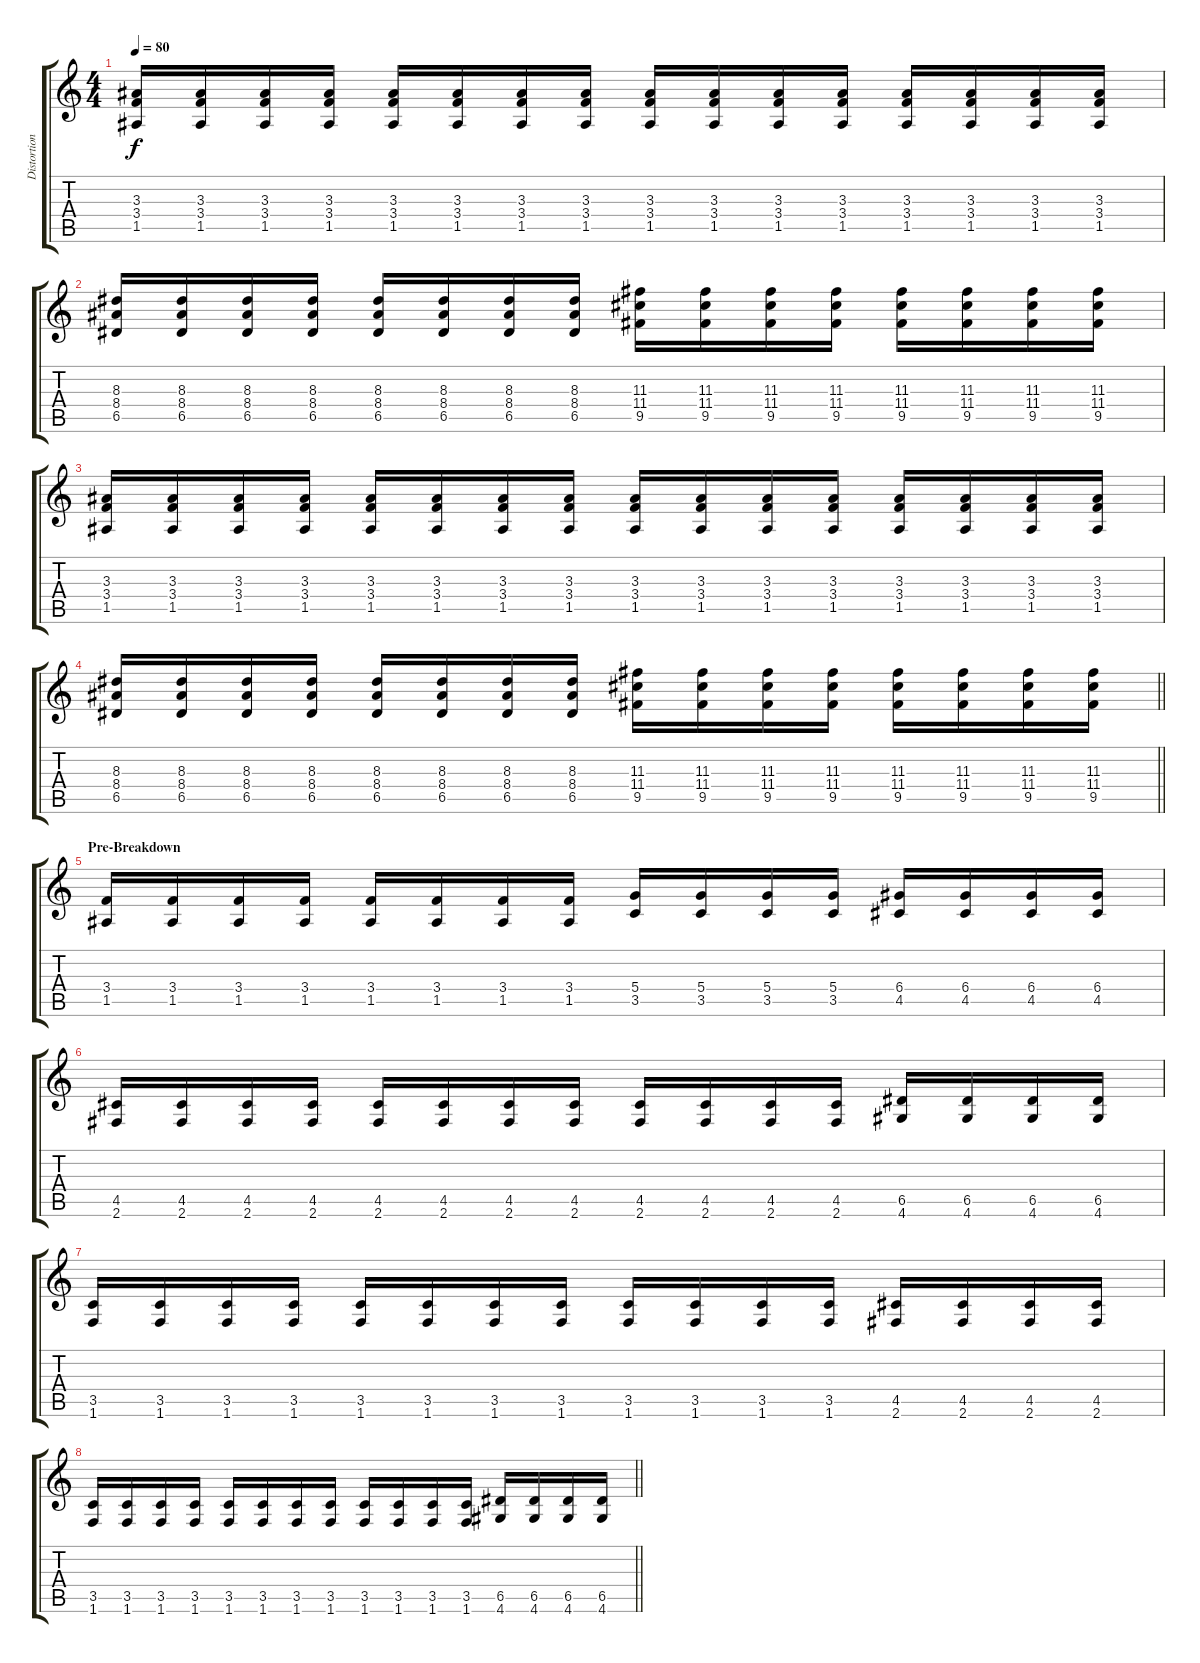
\track ("Distortion Guitar" "Distortion") {instrument distortionguitar}
\staff {score tabs}
\tuning (E4 B3 G3 D3 A2 E2) {hide}
\ts (4 4)
\tempo 80
\clef g2
\ks c
(3.3 3.4 1.5).16{dy f} (3.3 3.4 1.5).16 (3.3 3.4 1.5).16 (3.3 3.4 1.5).16 (3.3 3.4 1.5).16 (3.3 3.4 1.5).16 (3.3 3.4 1.5).16 (3.3 3.4 1.5).16 (3.3 3.4 1.5).16 (3.3 3.4 1.5).16 (3.3 3.4 1.5).16 (3.3 3.4 1.5).16 (3.3 3.4 1.5).16 (3.3 3.4 1.5).16 (3.3 3.4 1.5).16 (3.3 3.4 1.5).16 |
(8.3 8.4 6.5).16 (8.3 8.4 6.5).16 (8.3 8.4 6.5).16 (8.3 8.4 6.5).16 (8.3 8.4 6.5).16 (8.3 8.4 6.5).16 (8.3 8.4 6.5).16 (8.3 8.4 6.5).16 (11.3 11.4 9.5).16 (11.3 11.4 9.5).16 (11.3 11.4 9.5).16 (11.3 11.4 9.5).16 (11.3 11.4 9.5).16 (11.3 11.4 9.5).16 (11.3 11.4 9.5).16 (11.3 11.4 9.5).16 |
(3.3 3.4 1.5).16 (3.3 3.4 1.5).16 (3.3 3.4 1.5).16 (3.3 3.4 1.5).16 (3.3 3.4 1.5).16 (3.3 3.4 1.5).16 (3.3 3.4 1.5).16 (3.3 3.4 1.5).16 (3.3 3.4 1.5).16 (3.3 3.4 1.5).16 (3.3 3.4 1.5).16 (3.3 3.4 1.5).16 (3.3 3.4 1.5).16 (3.3 3.4 1.5).16 (3.3 3.4 1.5).16 (3.3 3.4 1.5).16 |
\barLineRight lightlight
(8.3 8.4 6.5).16 (8.3 8.4 6.5).16 (8.3 8.4 6.5).16 (8.3 8.4 6.5).16 (8.3 8.4 6.5).16 (8.3 8.4 6.5).16 (8.3 8.4 6.5).16 (8.3 8.4 6.5).16 (11.3 11.4 9.5).16 (11.3 11.4 9.5).16 (11.3 11.4 9.5).16 (11.3 11.4 9.5).16 (11.3 11.4 9.5).16 (11.3 11.4 9.5).16 (11.3 11.4 9.5).16 (11.3 11.4 9.5).16 |
\section ("" "Pre-Breakdown")
(3.4 1.5).16 (3.4 1.5).16 (3.4 1.5).16 (3.4 1.5).16 (3.4 1.5).16 (3.4 1.5).16 (3.4 1.5).16 (3.4 1.5).16 (5.4 3.5).16 (5.4 3.5).16 (5.4 3.5).16 (5.4 3.5).16 (6.4 4.5).16 (6.4 4.5).16 (6.4 4.5).16 (6.4 4.5).16 |
(4.5 2.6).16 (4.5 2.6).16 (4.5 2.6).16 (4.5 2.6).16 (4.5 2.6).16 (4.5 2.6).16 (4.5 2.6).16 (4.5 2.6).16 (4.5 2.6).16 (4.5 2.6).16 (4.5 2.6).16 (4.5 2.6).16 (6.5 4.6).16 (6.5 4.6).16 (6.5 4.6).16 (6.5 4.6).16 |
(3.5 1.6).16 (3.5 1.6).16 (3.5 1.6).16 (3.5 1.6).16 (3.5 1.6).16 (3.5 1.6).16 (3.5 1.6).16 (3.5 1.6).16 (3.5 1.6).16 (3.5 1.6).16 (3.5 1.6).16 (3.5 1.6).16 (4.5 2.6).16 (4.5 2.6).16 (4.5 2.6).16 (4.5 2.6).16 |
\barLineRight lightlight
(3.5 1.6).16 (3.5 1.6).16 (3.5 1.6).16 (3.5 1.6).16 (3.5 1.6).16 (3.5 1.6).16 (3.5 1.6).16 (3.5 1.6).16 (3.5 1.6).16 (3.5 1.6).16 (3.5 1.6).16 (3.5 1.6).16 (6.5 4.6).16 (6.5 4.6).16 (6.5 4.6).16 (6.5 4.6).16
